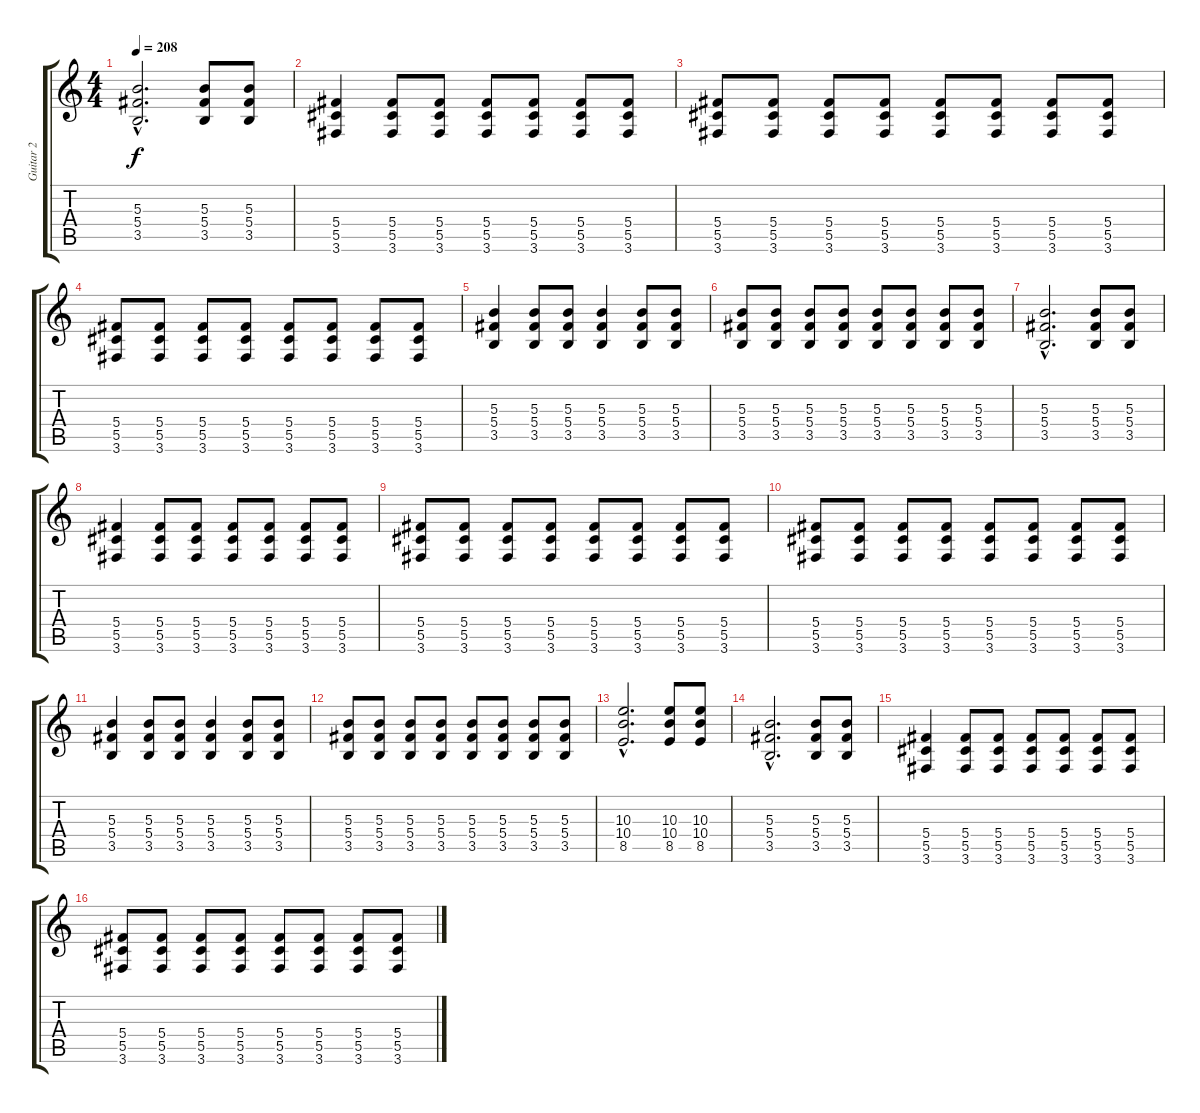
\track ("Guitar 2" "Guitar 2") {instrument distortionguitar}
\staff {score tabs}
\tuning (Eb4 Bb3 Gb3 Db3 Ab2 Eb2) {hide}
\ts (4 4)
\tempo 208
\clef g2
\ks c
(5.3{hac} 5.4{hac} 3.5{hac}).2{d dy f} (5.3 5.4 3.5).8 (5.3 5.4 3.5).8 |
(5.4 5.5 3.6).4 (5.4 5.5 3.6).8 (5.4 5.5 3.6).8 (5.4 5.5 3.6).8 (5.4 5.5 3.6).8 (5.4 5.5 3.6).8 (5.4 5.5 3.6).8 |
(5.4 5.5 3.6).8 (5.4 5.5 3.6).8 (5.4 5.5 3.6).8 (5.4 5.5 3.6).8 (5.4 5.5 3.6).8 (5.4 5.5 3.6).8 (5.4 5.5 3.6).8 (5.4 5.5 3.6).8 |
(5.4 5.5 3.6).8 (5.4 5.5 3.6).8 (5.4 5.5 3.6).8 (5.4 5.5 3.6).8 (5.4 5.5 3.6).8 (5.4 5.5 3.6).8 (5.4 5.5 3.6).8 (5.4 5.5 3.6).8 |
(5.3 5.4 3.5).4 (5.3 5.4 3.5).8 (5.3 5.4 3.5).8 (5.3 5.4 3.5).4 (5.3 5.4 3.5).8 (5.3 5.4 3.5).8 |
(5.3 5.4 3.5).8 (5.3 5.4 3.5).8 (5.3 5.4 3.5).8 (5.3 5.4 3.5).8 (5.3 5.4 3.5).8 (5.3 5.4 3.5).8 (5.3 5.4 3.5).8 (5.3 5.4 3.5).8 |
(5.3{hac} 5.4{hac} 3.5{hac}).2{d} (5.3 5.4 3.5).8 (5.3 5.4 3.5).8 |
(5.4 5.5 3.6).4 (5.4 5.5 3.6).8 (5.4 5.5 3.6).8 (5.4 5.5 3.6).8 (5.4 5.5 3.6).8 (5.4 5.5 3.6).8 (5.4 5.5 3.6).8 |
(5.4 5.5 3.6).8 (5.4 5.5 3.6).8 (5.4 5.5 3.6).8 (5.4 5.5 3.6).8 (5.4 5.5 3.6).8 (5.4 5.5 3.6).8 (5.4 5.5 3.6).8 (5.4 5.5 3.6).8 |
(5.4 5.5 3.6).8 (5.4 5.5 3.6).8 (5.4 5.5 3.6).8 (5.4 5.5 3.6).8 (5.4 5.5 3.6).8 (5.4 5.5 3.6).8 (5.4 5.5 3.6).8 (5.4 5.5 3.6).8 |
(5.3 5.4 3.5).4 (5.3 5.4 3.5).8 (5.3 5.4 3.5).8 (5.3 5.4 3.5).4 (5.3 5.4 3.5).8 (5.3 5.4 3.5).8 |
(5.3 5.4 3.5).8 (5.3 5.4 3.5).8 (5.3 5.4 3.5).8 (5.3 5.4 3.5).8 (5.3 5.4 3.5).8 (5.3 5.4 3.5).8 (5.3 5.4 3.5).8 (5.3 5.4 3.5).8 |
(10.3{hac} 10.4{hac} 8.5{hac}).2{d} (10.3 10.4 8.5).8 (10.3 10.4 8.5).8 |
(5.3{hac} 5.4{hac} 3.5{hac}).2{d} (5.3 5.4 3.5).8 (5.3 5.4 3.5).8 |
(5.4 5.5 3.6).4 (5.4 5.5 3.6).8 (5.4 5.5 3.6).8 (5.4 5.5 3.6).8 (5.4 5.5 3.6).8 (5.4 5.5 3.6).8 (5.4 5.5 3.6).8 |
(5.4 5.5 3.6).8 (5.4 5.5 3.6).8 (5.4 5.5 3.6).8 (5.4 5.5 3.6).8 (5.4 5.5 3.6).8 (5.4 5.5 3.6).8 (5.4 5.5 3.6).8 (5.4 5.5 3.6).8
